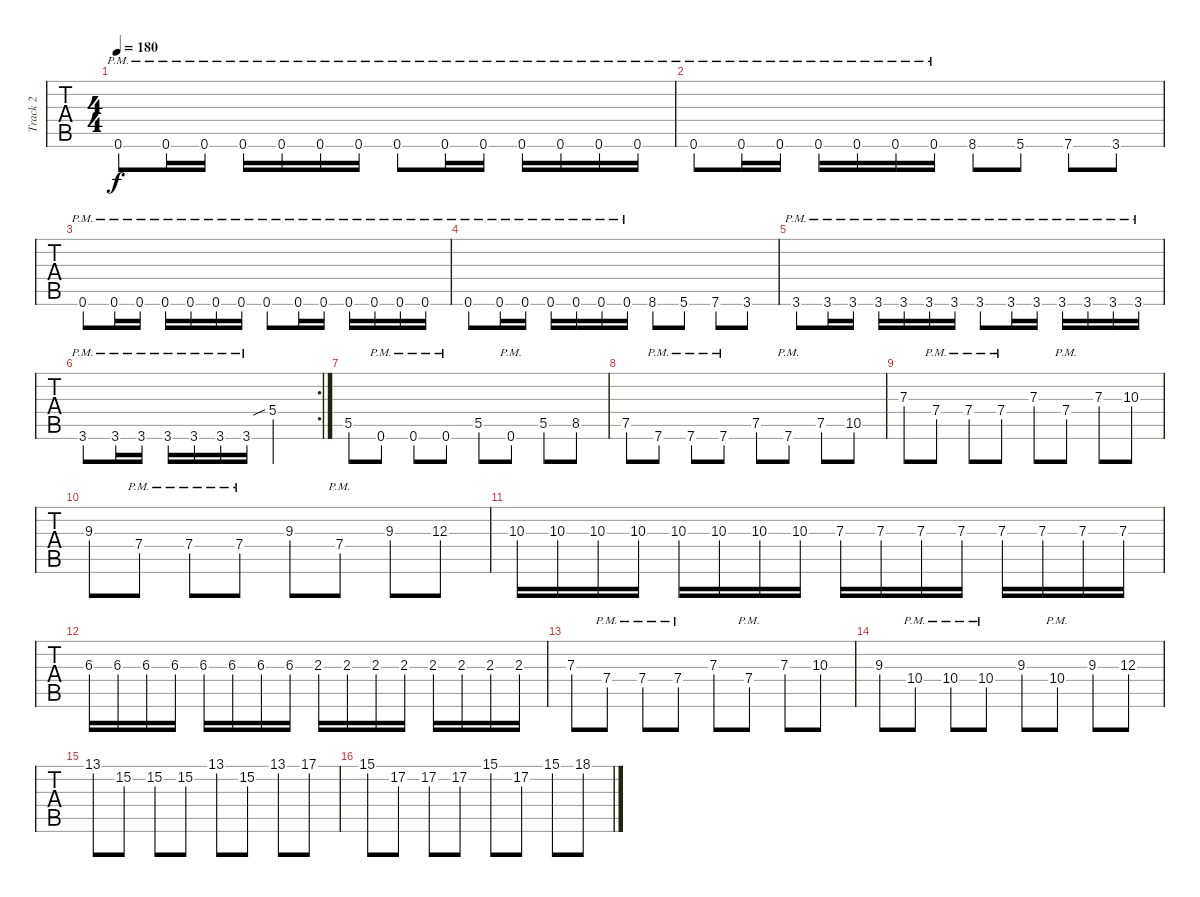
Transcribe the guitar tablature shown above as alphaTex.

\track ("Track 2" "Track 2") {instrument distortionguitar}
\staff {tabs}
\tuning (Eb4 Bb3 Gb3 Db3 Ab2 Db2) {hide}
\ts (4 4)
\tempo 180
\clef g2
\ks db
0.6{pm}.8{dy f} 0.6{pm}.16 0.6{pm}.16 0.6{pm}.16 0.6{pm}.16 0.6{pm}.16 0.6{pm}.16 0.6{pm}.8 0.6{pm}.16 0.6{pm}.16 0.6{pm}.16 0.6{pm}.16 0.6{pm}.16 0.6{pm}.16 |
0.6{pm}.8 0.6{pm}.16 0.6{pm}.16 0.6{pm}.16 0.6{pm}.16 0.6{pm}.16 0.6{pm}.16 8.6.8 5.6.8 7.6.8 3.6.8 |
0.6{pm}.8 0.6{pm}.16 0.6{pm}.16 0.6{pm}.16 0.6{pm}.16 0.6{pm}.16 0.6{pm}.16 0.6{pm}.8 0.6{pm}.16 0.6{pm}.16 0.6{pm}.16 0.6{pm}.16 0.6{pm}.16 0.6{pm}.16 |
0.6{pm}.8 0.6{pm}.16 0.6{pm}.16 0.6{pm}.16 0.6{pm}.16 0.6{pm}.16 0.6{pm}.16 8.6.8 5.6.8 7.6.8 3.6.8 |
3.6{pm}.8 3.6{pm}.16 3.6{pm}.16 3.6{pm}.16 3.6{pm}.16 3.6{pm}.16 3.6{pm}.16 3.6{pm}.8 3.6{pm}.16 3.6{pm}.16 3.6{pm}.16 3.6{pm}.16 3.6{pm}.16 3.6{pm}.16 |
\rc 2
3.6{pm}.8 3.6{pm}.16 3.6{pm}.16 3.6{pm}.16 3.6{pm}.16 3.6{pm}.16 3.6{pm}.16 5.4{sib}.2 |
5.5.8 0.6{pm}.8 0.6{pm}.8 0.6{pm}.8 5.5.8 0.6{pm}.8 5.5.8 8.5.8 |
7.5.8 7.6{pm}.8 7.6{pm}.8 7.6{pm}.8 7.5.8 7.6{pm}.8 7.5.8 10.5.8 |
7.3.8 7.4{pm}.8 7.4{pm}.8 7.4{pm}.8 7.3.8 7.4{pm}.8 7.3.8 10.3.8 |
9.3.8 7.4{pm}.8 7.4{pm}.8 7.4{pm}.8 9.3.8 7.4{pm}.8 9.3.8 12.3.8 |
10.3.16 10.3.16 10.3.16 10.3.16 10.3.16 10.3.16 10.3.16 10.3.16 7.3.16 7.3.16 7.3.16 7.3.16 7.3.16 7.3.16 7.3.16 7.3.16 |
6.3.16 6.3.16 6.3.16 6.3.16 6.3.16 6.3.16 6.3.16 6.3.16 2.3.16 2.3.16 2.3.16 2.3.16 2.3.16 2.3.16 2.3.16 2.3.16 |
7.3.8 7.4{pm}.8 7.4{pm}.8 7.4{pm}.8 7.3.8 7.4{pm}.8 7.3.8 10.3.8 |
9.3.8 10.4{pm}.8 10.4{pm}.8 10.4{pm}.8 9.3.8 10.4{pm}.8 9.3.8 12.3.8 |
13.1.8 15.2.8 15.2.8 15.2.8 13.1.8 15.2.8 13.1.8 17.1.8 |
15.1.8 17.2.8 17.2.8 17.2.8 15.1.8 17.2.8 15.1.8 18.1.8
